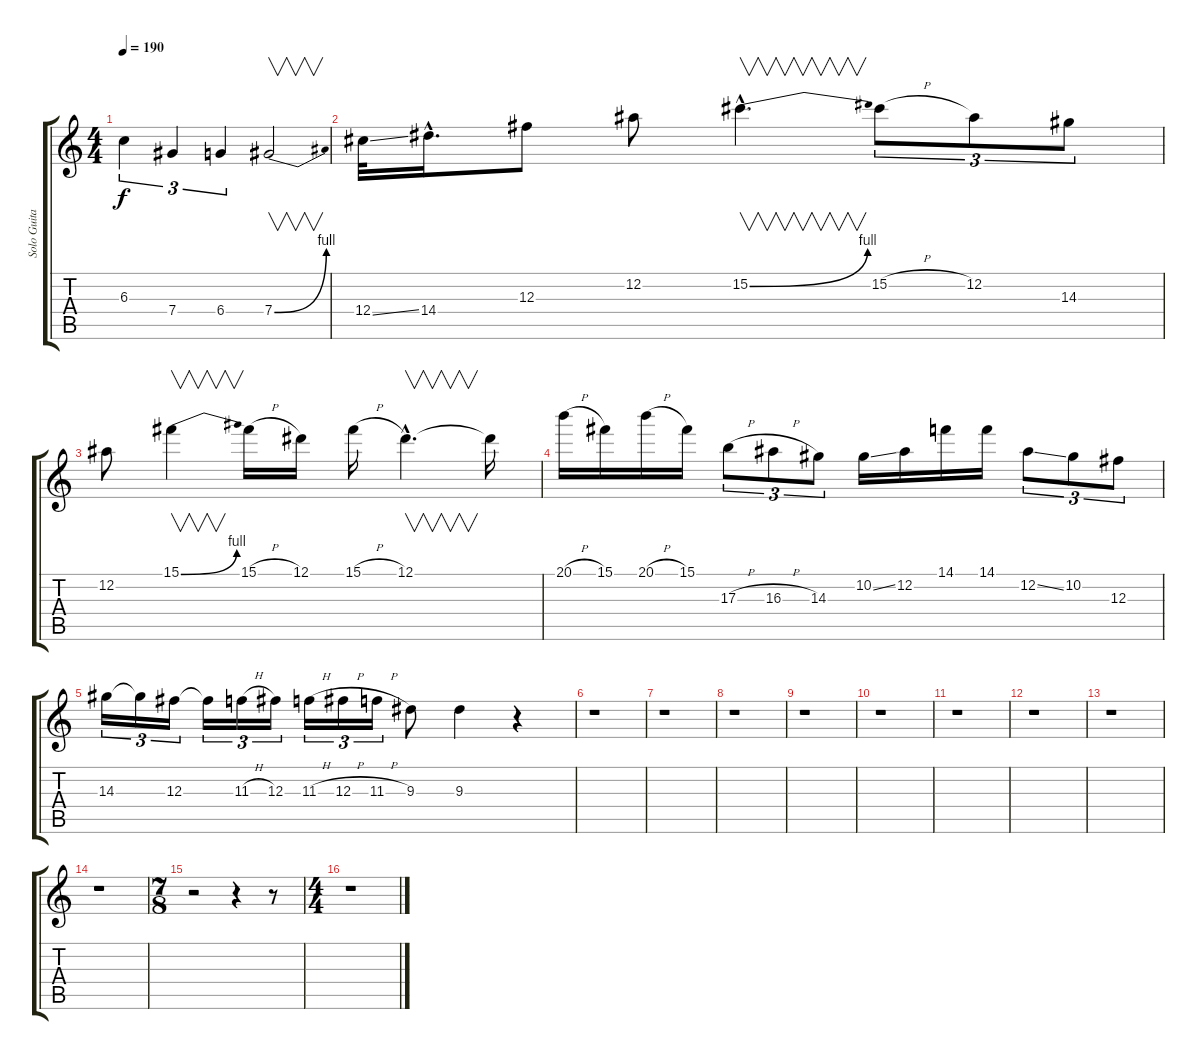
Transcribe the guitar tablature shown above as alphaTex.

\track ("Solo Guitar " "Solo Guita") {instrument overdrivenguitar}
\staff {score tabs}
\tuning (Eb4 Bb3 Gb3 Db3 Ab2 Eb2) {hide}
\ts (4 4)
\tempo 190
\clef g2
\ks c
6.3.4{tu (3 2) dy f} 7.4.4{tu (3 2)} 6.4.4{tu (3 2)} 7.4{be (bend 0 0 60 4)}.2{v} |
12.4{ss}.32 14.4{hac}.16{d} 12.3.8 12.2.8 15.2{be (bend 0 0 60 4) hac}.4{v d} 15.2{h}.8{tu (3 2)} 12.2.8{tu (3 2)} 14.3.8{tu (3 2)} |
12.2.8 15.1{be (bend 0 0 60 4)}.4{v} 15.1{h}.16 12.1.16 15.1{h}.16 12.1{hac}.4{v d} 12.1{t}.16 |
20.1{h}.16 15.1.16 20.1{h}.16 15.1.16 17.3{h}.8{tu (3 2)} 16.3{h}.8{tu (3 2)} 14.3.8{tu (3 2)} 10.2{ss}.16 12.2.16 14.1.16 14.1.16 12.2{ss}.8{tu (3 2)} 10.2.8{tu (3 2)} 12.3.8{tu (3 2)} |
14.3.16{tu (3 2)} 14.3{t}.16{tu (3 2)} 12.3.16{tu (3 2)} 12.3{t}.16{tu (3 2)} 11.3{h}.16{tu (3 2)} 12.3.16{tu (3 2)} 11.3{h}.16{tu (3 2)} 12.3{h}.16{tu (3 2)} 11.3{h}.16{tu (3 2)} 9.3.8 9.3.4 r.4 |
r.1 |
r.1 |
r.1 |
r.1 |
r.1 |
r.1 |
r.1 |
r.1 |
r.1 |
\ts (7 8)
r.2 r.4 r.8 |
\ts (4 4)
r.1
